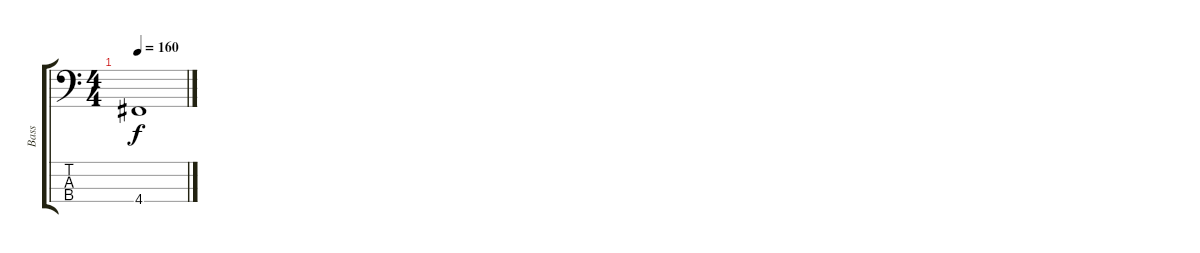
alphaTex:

\track ("Bass" "Bass") {instrument electricbasspick}
\staff {score tabs}
\tuning (F2 C2 G1 D1) {hide}
\ts (4 4)
\tempo 160
\clef f4
\ks c
4.4.1{dy f}
